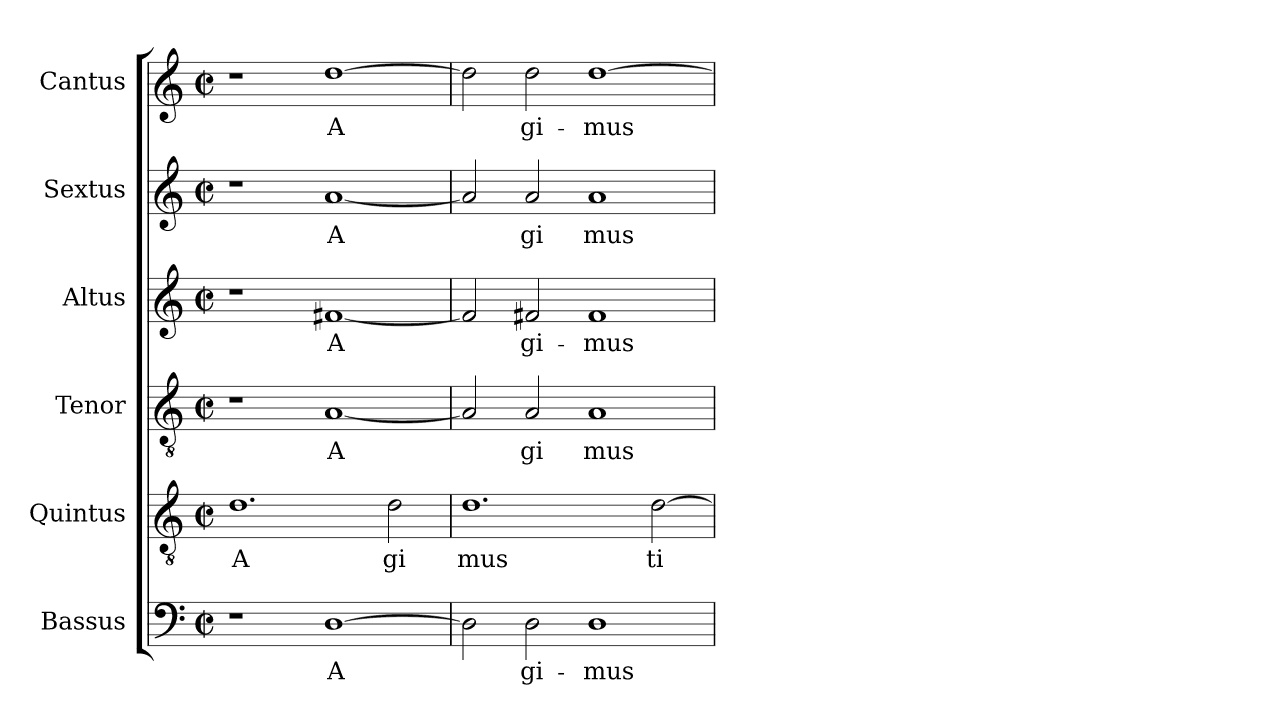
**kern	**text	**kern	**text	**kern	**text	**kern	**text	**kern	**text	**kern	**text
*part6	*part6	*part5	*part5	*part4	*part4	*part3	*part3	*part2	*part2	*part1	*part1
*staff6	*staff6	*staff5	*staff5	*staff4	*staff4	*staff3	*staff3	*staff2	*staff2	*staff1	*staff1
*I"Bassus	*	*I"Quintus	*	*I"Tenor	*	*I"Altus	*	*I"Sextus	*	*I"Cantus	*
!!LO:PB:g=z
*stria5	*	*stria5	*	*stria5	*	*stria5	*	*stria5	*	*stria5	*
*clefF4	*	*clefGv2	*	*clefGv2	*	*clefG2	*	*clefG2	*	*clefG2	*
*k[]	*	*k[]	*	*k[]	*	*k[]	*	*k[]	*	*k[]	*
*C:	*	*C:	*	*C:	*	*C:	*	*C:	*	*C:	*
*M2/2	*	*M2/2	*	*M2/2	*	*M2/2	*	*M2/2	*	*M2/2	*
*met(c|)	*	*met(c|)	*	*met(c|)	*	*met(c|)	*	*met(c|)	*	*met(c|)	*
=1	=1	=1	=1	=1	=1	=1	=1	=1	=1	=1	=1
!	!	!	!LO:LY:b:cj	!	!	!	!	!	!	!	!
1r	.	1.d	A	1r	.	1r	.	1r	.	1r	.
!	!LO:LY:b:cj	!	!	!	!LO:LY:b:cj	!	!LO:LY:b:cj	!	!LO:LY:b:cj	!	!LO:LY:b:cj
[>1D	A-	.	.	[<1A	A	[<1f#X	A-	[<1a	A	[>1dd	A-
!	!	!	!LO:LY:b:cj	!	!	!	!	!	!	!	!
.	.	2d\	gi	.	.	.	.	.	.	.	.
=2	=2	=2	=2	=2	=2	=2	=2	=2	=2	=2	=2
!	!LO:LY:b:cj	!	!LO:LY:b:cj	!	!LO:LY:b:cj	!	!LO:LY:b:cj	!	!LO:LY:b:cj	!	!LO:LY:b:cj
2D\]	--	1.d	mus	2A/]	.	2f#/]	--	2a/]	.	2dd\]	--
!	!LO:LY:b:cj	!	!	!	!LO:LY:b:cj	!	!LO:LY:b:cj	!	!LO:LY:b:cj	!	!LO:LY:b:cj
2D\	-gi-	.	.	2A/	gi	2f#X/	-gi-	2a/	gi	2dd\	-gi-
!	!LO:LY:b:cj	!	!	!	!LO:LY:b:cj	!	!LO:LY:b:cj	!	!LO:LY:b:cj	!	!LO:LY:b:cj
1D	-mus	.	.	1A	mus	1f#	-mus	1a	mus	[>1dd	-mus
!	!	!	!LO:LY:b:cj	!	!	!	!	!	!	!	!
.	.	[>2d\	ti	.	.	.	.	.	.	.	.
=	=	=	=	=	=	=	=	=	=	=	=
*-	*-	*-	*-	*-	*-	*-	*-	*-	*-	*-	*-
